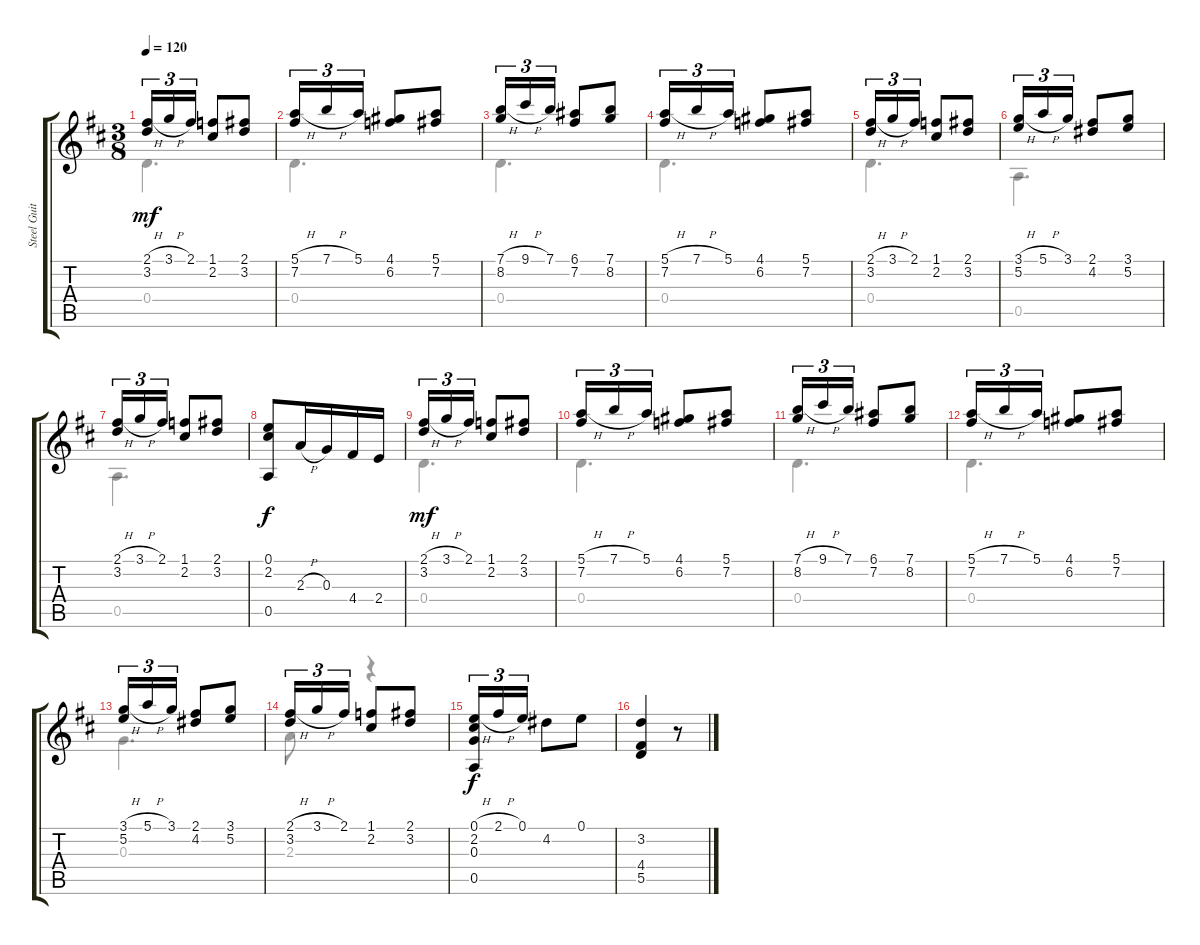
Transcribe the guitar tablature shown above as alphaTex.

\track ("Steel Guitar" "Steel Guit") {instrument acousticguitarnylon}
\staff {score tabs}
\tuning (E4 B3 G3 D3 A2 E2) {hide}
\voice
\ts (3 8)
\tempo 120
\clef g2
\ks d
(2.1{h} 3.2).16{tu (3 2) dy mf instrument acousticguitarnylon} 3.1{h}.16{tu (3 2)} 2.1.16{tu (3 2)} (1.1 2.2).8 (2.1 3.2).8 |
(5.1{h} 7.2).16{tu (3 2)} 7.1{h}.16{tu (3 2)} 5.1.16{tu (3 2)} (4.1 6.2).8 (5.1 7.2).8 |
(7.1{h} 8.2).16{tu (3 2)} 9.1{h}.16{tu (3 2)} 7.1.16{tu (3 2)} (6.1 7.2).8 (7.1 8.2).8 |
(5.1{h} 7.2).16{tu (3 2)} 7.1{h}.16{tu (3 2)} 5.1.16{tu (3 2)} (4.1 6.2).8 (5.1 7.2).8 |
(2.1{h} 3.2).16{tu (3 2)} 3.1{h}.16{tu (3 2)} 2.1.16{tu (3 2)} (1.1 2.2).8 (2.1 3.2).8 |
(3.1{h} 5.2).16{tu (3 2)} 5.1{h}.16{tu (3 2)} 3.1.16{tu (3 2)} (2.1 4.2).8 (3.1 5.2).8 |
(2.1{h} 3.2).16{tu (3 2)} 3.1{h}.16{tu (3 2)} 2.1.16{tu (3 2)} (1.1 2.2).8 (2.1 3.2).8 |
(0.1 2.2 0.5).8{dy f} 2.3{h}.16 0.3.16 4.4.16 2.4.16 |
(2.1{h} 3.2).16{tu (3 2) dy mf} 3.1{h}.16{tu (3 2)} 2.1.16{tu (3 2)} (1.1 2.2).8 (2.1 3.2).8 |
(5.1{h} 7.2).16{tu (3 2)} 7.1{h}.16{tu (3 2)} 5.1.16{tu (3 2)} (4.1 6.2).8 (5.1 7.2).8 |
(7.1{h} 8.2).16{tu (3 2)} 9.1{h}.16{tu (3 2)} 7.1.16{tu (3 2)} (6.1 7.2).8 (7.1 8.2).8 |
(5.1{h} 7.2).16{tu (3 2)} 7.1{h}.16{tu (3 2)} 5.1.16{tu (3 2)} (4.1 6.2).8 (5.1 7.2).8 |
(3.1{h} 5.2).16{tu (3 2)} 5.1{h}.16{tu (3 2)} 3.1.16{tu (3 2)} (2.1 4.2).8 (3.1 5.2).8 |
(2.1{h} 3.2).16{tu (3 2)} 3.1{h}.16{tu (3 2)} 2.1.16{tu (3 2)} (1.1 2.2).8 (2.1 3.2).8 |
(0.1{h} 2.2 0.3 0.5).16{tu (3 2) dy f} 2.1{h}.16{tu (3 2)} 0.1.16{tu (3 2)} 4.2.8 0.1.8 |
(3.2 4.4 5.5).4 r.8
\voice
\clef g2
\ottava regular
\simile none
\ks d
0.4.4{d dy mf} |
0.4.4{d} |
0.4.4{d} |
0.4.4{d} |
0.4.4{d} |
0.5.4{d} |
0.5.4{d} |
|
0.4.4{d} |
0.4.4{d} |
0.4.4{d} |
0.4.4{d} |
0.3.4{d} |
2.3.8 r.4 |
|
